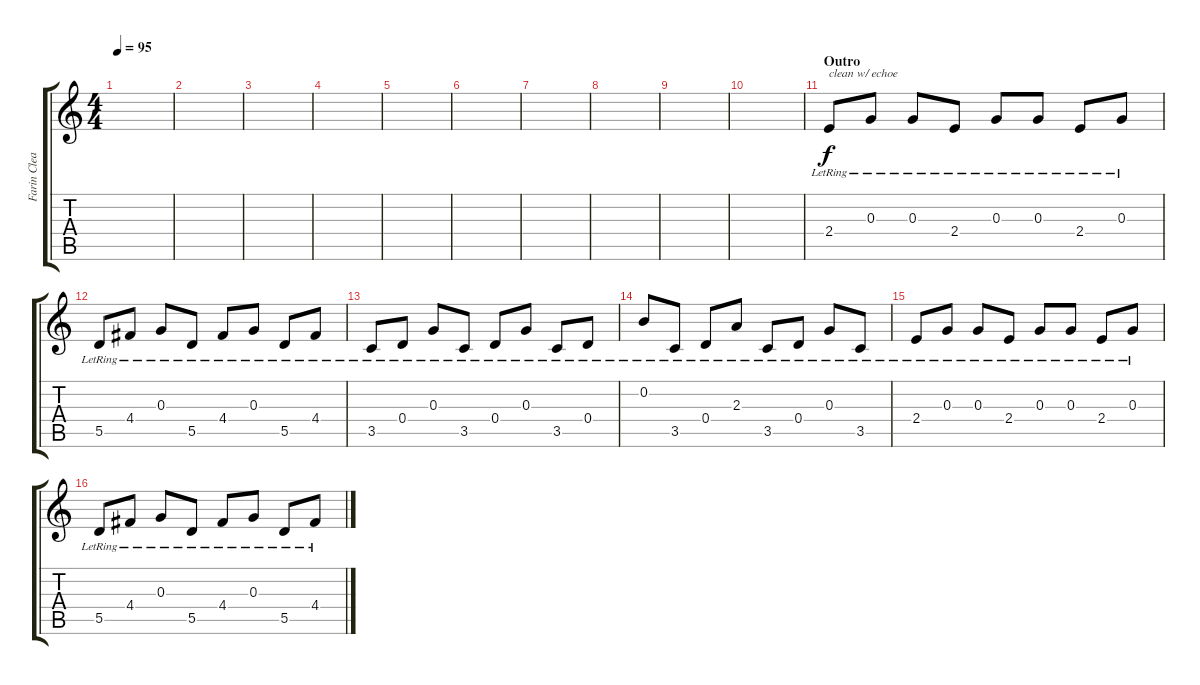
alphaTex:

\track ("Farin Clean" "Farin Clea") {instrument electricguitarjazz}
\staff {score tabs}
\tuning (E4 B3 G3 D3 A2 E2) {hide}
\ts (4 4)
\tempo 95
\clef g2
\ks c
|
|
|
|
|
|
|
|
|
|
\section ("" "Outro")
2.4{lr}.8{txt "clean w/ echoe"} 0.3{lr}.8 0.3{lr}.8 2.4{lr}.8 0.3{lr}.8 0.3{lr}.8 2.4{lr}.8 0.3{lr}.8 |
5.5{lr}.8 4.4{lr}.8 0.3{lr}.8 5.5{lr}.8 4.4{lr}.8 0.3{lr}.8 5.5{lr}.8 4.4{lr}.8 |
3.5{lr}.8 0.4{lr}.8 0.3{lr}.8 3.5{lr}.8 0.4{lr}.8 0.3{lr}.8 3.5{lr}.8 0.4{lr}.8 |
0.2{lr}.8 3.5{lr}.8 0.4{lr}.8 2.3{lr}.8 3.5{lr}.8 0.4{lr}.8 0.3{lr}.8 3.5{lr}.8 |
2.4{lr}.8 0.3{lr}.8 0.3{lr}.8 2.4{lr}.8 0.3{lr}.8 0.3{lr}.8 2.4{lr}.8 0.3{lr}.8 |
5.5{lr}.8 4.4{lr}.8 0.3{lr}.8 5.5{lr}.8 4.4{lr}.8 0.3{lr}.8 5.5{lr}.8 4.4{lr}.8
